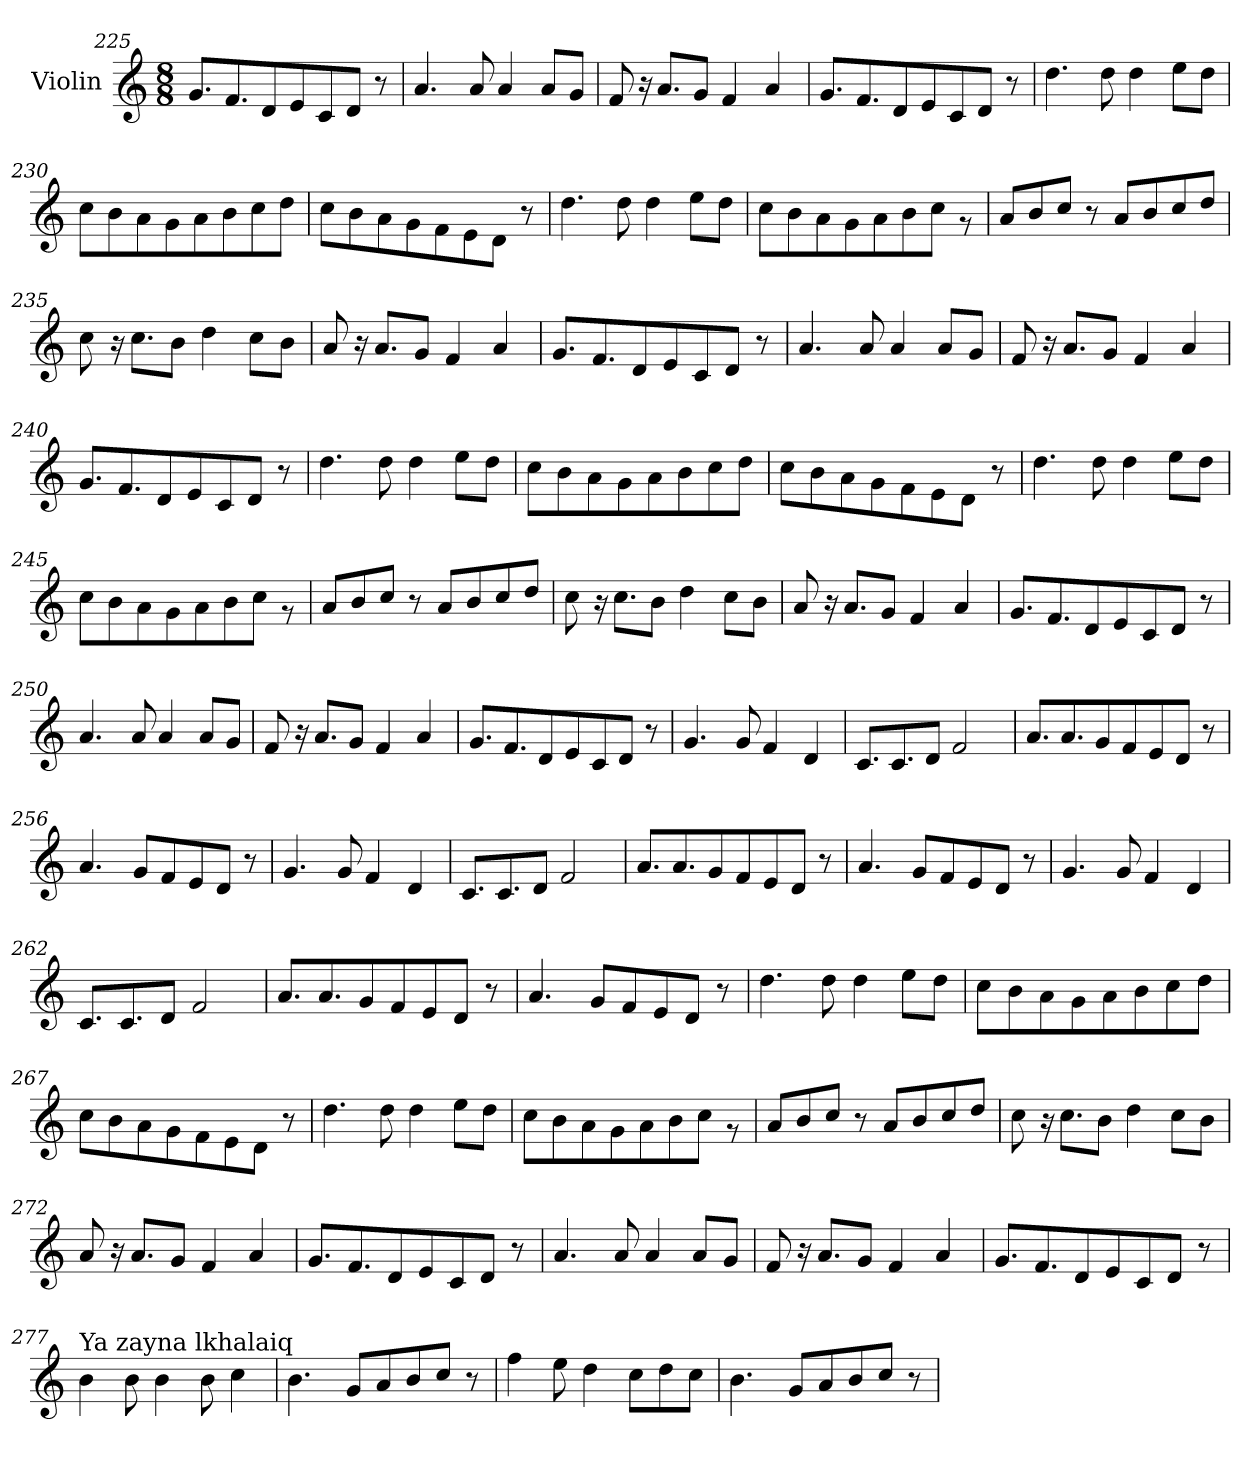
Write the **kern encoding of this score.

**kern
*part1
*staff1
*I"Violin
*clefG2
*k[]
*M8/8
=225
8.g/L
8.f/
8d/
8e/
8c/
8d/J
8r
=226
4.a/
8a/
4a/
8a/L
8g/J
!!LO:LB:g=z
=227
8f/
16r
8.a/L
8g/J
4f/
4a/
=228
8.g/L
8.f/
8d/
8e/
8c/
8d/J
8r
=229
4.dd\
8dd\
4dd\
8ee\L
8dd\J
=230
8cc\L
8b\
8a\
8g\
8a\
8b\
8cc\
8dd\J
!!LO:PB:g=z
=231
8cc\L
8b\
8a\
8g\
8f\
8e\
8d\J
8r
=232
4.dd\
8dd\
4dd\
8ee\L
8dd\J
=233
8cc\L
8b\
8a\
8g\
8a\
8b\
8cc\J
8rg
=234
8a/L
8b/
8cc/J
8r
8a/L
8b/
8cc/
8dd/J
!!LO:LB:g=z
=235
8cc\
16r
8.cc\L
8b\J
4dd\
8cc\L
8b\J
=236
8a/
16r
8.a/L
8g/J
4f/
4a/
=237
8.g/L
8.f/
8d/
8e/
8c/
8d/J
8r
=238
4.a/
8a/
4a/
8a/L
8g/J
!!LO:LB:g=z
=239
8f/
16r
8.a/L
8g/J
4f/
4a/
=240
8.g/L
8.f/
8d/
8e/
8c/
8d/J
8r
=241
4.dd\
8dd\
4dd\
8ee\L
8dd\J
=242
8cc\L
8b\
8a\
8g\
8a\
8b\
8cc\
8dd\J
!!LO:LB:g=z
=243
8cc\L
8b\
8a\
8g\
8f\
8e\
8d\J
8r
=244
4.dd\
8dd\
4dd\
8ee\L
8dd\J
=245
8cc\L
8b\
8a\
8g\
8a\
8b\
8cc\J
8rg
=246
8a/L
8b/
8cc/J
8r
8a/L
8b/
8cc/
8dd/J
!!LO:LB:g=z
=247
8cc\
16r
8.cc\L
8b\J
4dd\
8cc\L
8b\J
=248
8a/
16r
8.a/L
8g/J
4f/
4a/
=249
8.g/L
8.f/
8d/
8e/
8c/
8d/J
8r
=250
4.a/
8a/
4a/
8a/L
8g/J
!!LO:LB:g=z
=251
8f/
16r
8.a/L
8g/J
4f/
4a/
=252
8.g/L
8.f/
8d/
8e/
8c/
8d/J
8r
=253
4.g/
8g/
4f/
4d/
=254
8.c/L
8.c/
8d/J
2f/
=255
8.a/L
8.a/
8g/
8f/
8e/
8d/J
8r
!!LO:LB:g=z
=256
4.a/
8g/L
8f/
8e/
8d/J
8r
=257
4.g/
8g/
4f/
4d/
=258
8.c/L
8.c/
8d/J
2f/
=259
8.a/L
8.a/
8g/
8f/
8e/
8d/J
8r
=260
4.a/
8g/L
8f/
8e/
8d/J
8r
!!LO:LB:g=z
=261
4.g/
8g/
4f/
4d/
=262
8.c/L
8.c/
8d/J
2f/
=263
8.a/L
8.a/
8g/
8f/
8e/
8d/J
8r
=264
4.a/
8g/L
8f/
8e/
8d/J
8r
=265
4.dd\
8dd\
4dd\
8ee\L
8dd\J
!!LO:PB:g=z
=266
8cc\L
8b\
8a\
8g\
8a\
8b\
8cc\
8dd\J
=267
8cc\L
8b\
8a\
8g\
8f\
8e\
8d\J
8r
=268
4.dd\
8dd\
4dd\
8ee\L
8dd\J
=269
8cc\L
8b\
8a\
8g\
8a\
8b\
8cc\J
8rg
!!LO:LB:g=z
=270
8a/L
8b/
8cc/J
8r
8a/L
8b/
8cc/
8dd/J
=271
8cc\
16r
8.cc\L
8b\J
4dd\
8cc\L
8b\J
=272
8a/
16r
8.a/L
8g/J
4f/
4a/
=273
8.g/L
8.f/
8d/
8e/
8c/
8d/J
8r
!!LO:LB:g=z
=274
4.a/
8a/
4a/
8a/L
8g/J
=275
8f/
16r
8.a/L
8g/J
4f/
4a/
=276
8.g/L
8.f/
8d/
8e/
8c/
8d/J
8r
=277
!LO:TX:a:t=Ya zayna lkhalaiq
4b\
8b\
4b\
8b\
4cc\
=278
4.b\
8g/L
8a/
8b/
8cc/J
8r
!!LO:LB:g=z
=279
4ff\
8ee\
4dd\
8cc\L
8dd\
8cc\J
=280
4.b\
8g/L
8a/
8b/
8cc/J
8r
=
*-
